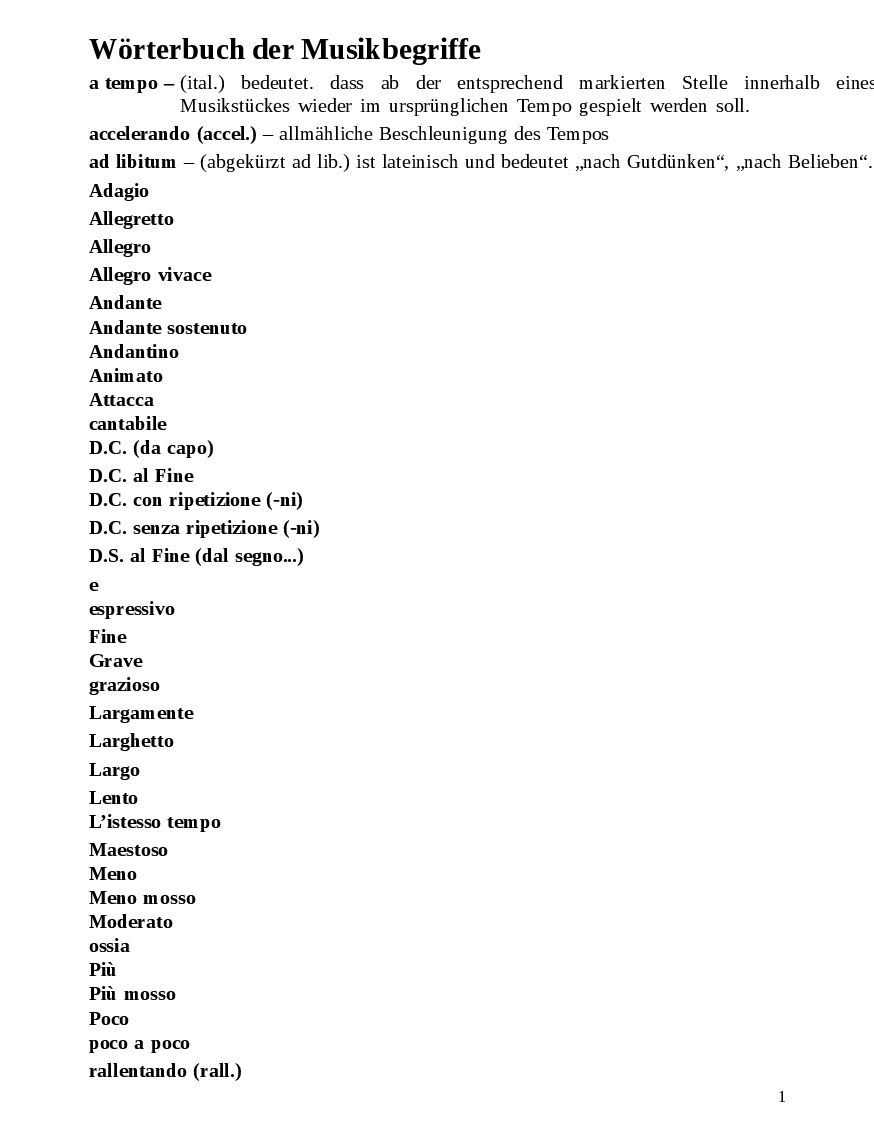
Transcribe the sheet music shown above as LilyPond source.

\version "2.24.0"

% include paper part and global functions
\include "include/globals.ily"

\bookpart {
  \include "include/bookpart-paper.ily"




  \markup \fontsize  #+5.5 {  \bold   {Wörterbuch der Musikbegriffe} }

  \markup \fontsize  #+2  { \bold{ \vspace #0.6 a tempo – } \override #'(baseline-skip . 2.2)  \justify-string "(ital.) bedeutet. dass ab der entsprechend markierten Stelle innerhalb eines Musikstückes wieder im ursprünglichen Tempo gespielt werden soll.  " }

  \markup \fontsize  #+2  { \bold{ \vspace #0.6 accelerando (accel.)} –  allmähliche Beschleunigung des Tempos }
  \markup \fontsize  #+2  { \bold{ \vspace #0.6 ad libitum }  – (abgekürzt ad lib.) ist lateinisch und bedeutet „nach Gutdünken“, „nach Belieben“. }
  \markup \fontsize  #+2  { \bold{ \vspace #0.6 Adagio } }
  \markup \fontsize  #+2  { \bold{ \vspace #0.6 Allegretto } }
  \markup \fontsize  #+2  { \bold{ \vspace #0.6 Allegro } }
  \markup \fontsize  #+2  { \bold{ \vspace #0.6 Allegro vivace } }
  \markup \fontsize  #+2  { \bold{ \vspace #0.6 Andante } }
  \markup \fontsize  #+2  { \bold{ \vspace #0.6 Andante sostenuto } }
  \markup \fontsize  #+2  { \bold{ \vspace #0.6 Andantino } }
  \markup \fontsize  #+2  { \bold{ \vspace #0.6 Animato } }
  \markup \fontsize  #+2  { \bold{ \vspace #0.6 Attacca } }
  \markup \fontsize  #+2  { \bold{ \vspace #0.6 cantabilе } }
  \markup \fontsize  #+2  { \bold{ \vspace #0.6 D.C. (da capo) } }
  \markup \fontsize  #+2  { \bold{ \vspace #0.6 D.C. al Fine } }
  \markup \fontsize  #+2  { \bold{ \vspace #0.6 D.C. con ripetizione (-ni) } }
  \markup \fontsize  #+2  { \bold{ \vspace #0.6 D.C. senza ripetizione (-ni) } }
  \markup \fontsize  #+2  { \bold{ \vspace  #0.6 D.S. al Fine (dal segno...) } }
  \markup \fontsize  #+2  { \bold{ \vspace #0.6 e } }
  \markup \fontsize  #+2  { \bold{ \vspace #0.6 espressivo } }
  \markup \fontsize  #+2  { \bold{ \vspace #0.6 Fine } }
  \markup \fontsize  #+2  { \bold{ \vspace #0.6 Grave } }
  \markup \fontsize  #+2  { \bold{ \vspace #0.6 grazioso } }
  \markup \fontsize  #+2  { \bold{ \vspace #0.6 Largamente } }
  \markup \fontsize  #+2  { \bold{ \vspace #0.6 Larghetto } }
  \markup \fontsize  #+2  { \bold{ \vspace #0.6 Largo } }
  \markup \fontsize  #+2  { \bold{ \vspace #0.6 Lento } }
  \markup \fontsize  #+2  { \bold{ \vspace #0.6 L’istesso tempo } }
  \markup \fontsize  #+2  { \bold{ \vspace #0.6 Maestoso } }
  \markup \fontsize  #+2  { \bold{ \vspace #0.6 Meno } }
  \markup \fontsize  #+2  { \bold{ \vspace #0.6 Meno mosso } }
  \markup \fontsize  #+2  { \bold{ \vspace #0.6 Moderato } }
  \markup \fontsize  #+2  { \bold{ \vspace #0.6 ossia } }
  \markup \fontsize  #+2  { \bold{ \vspace #0.6 Più } }
  \markup \fontsize  #+2  { \bold{ \vspace #0.6 Più mosso } }
  \markup \fontsize  #+2  { \bold{ \vspace #0.6 Poco } }
  \markup \fontsize  #+2  { \bold{ \vspace #0.6 poco a poco } }
  \markup \fontsize  #+2  { \bold{ \vspace #0.6 rallentando (rall.) } }
  \markup \fontsize  #+2  { \bold{ \vspace #0.6 recitativo } }
  \markup \fontsize  #+2  { \bold{ \vspace #0.6 risoluto } }
  \markup \fontsize  #+2  { \bold{ \vspace #0.6 ritardando (rit.) } }
  \markup \fontsize  #+2  { \bold { \vspace #0.6 ritenuto (rit.) } }
  \markup \fontsize  #+2  { \bold{ \vspace #0.6 rubato } }
  \markup \fontsize  #+2  { \bold{ \vspace #0.6 senza } }
  \markup \fontsize  #+2  { \bold{ \vspace #0.6 senza misura } }
  \markup \fontsize  #+2  { \bold{ \vspace #0.6 Sostenuto } }
  \markup \fontsize  #+2  { \bold{ \vspace #0.6 Tempo di marcia } }
  \markup \fontsize  #+2  { \bold{ \vspace #0.6 Tempo di valzer } }
  \markup \fontsize  #+2  { \bold{ \vspace #0.6 Tempo I } }
  \markup \fontsize  #+2  { \bold { \vspace #0.6 Vivo (= Vivace) } }







} % bookpart

